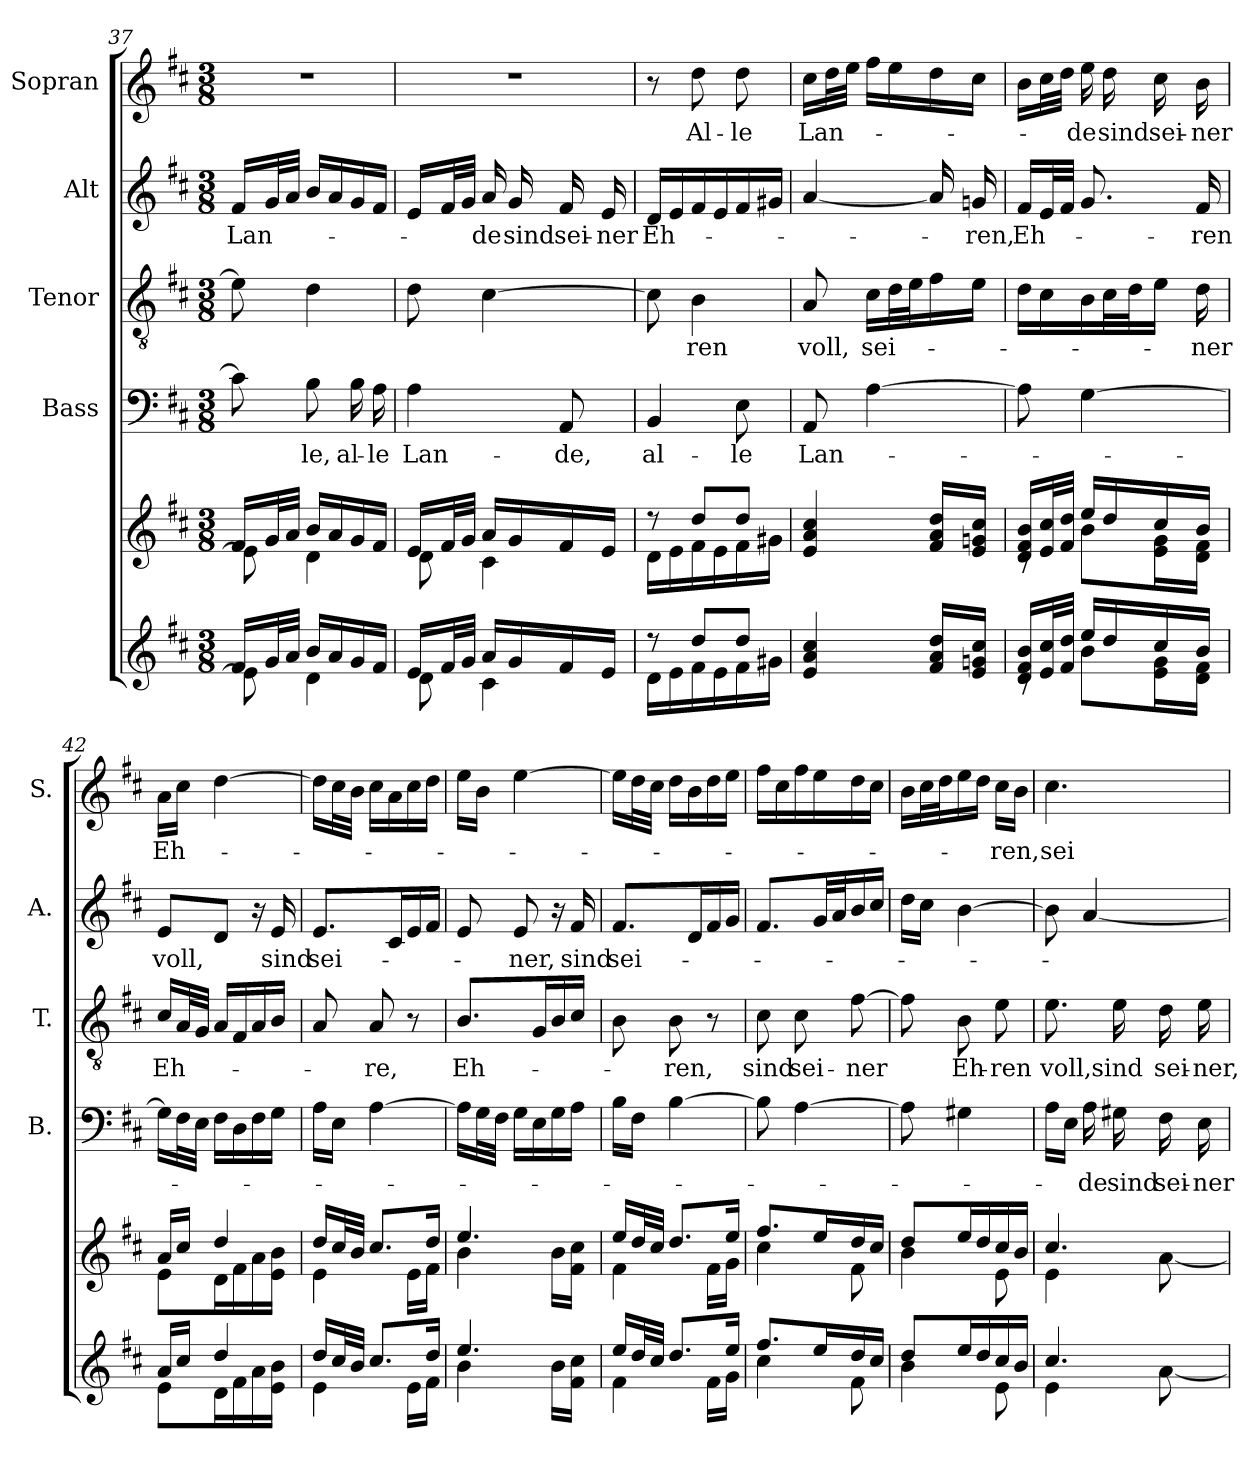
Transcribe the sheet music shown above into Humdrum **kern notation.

**kern	**kern	**kern	**text	**kern	**text	**kern	**text	**kern	**text
*part5	*part5	*part4	*part4	*part3	*part3	*part2	*part2	*part1	*part1
*staff6	*staff5	*staff4	*staff4	*staff3	*staff3	*staff2	*staff2	*staff1	*staff1
*	*	*I"Bass	*	*I"Tenor	*	*I"Alt	*	*I"Sopran	*
*	*	*I'B.	*	*I'T.	*	*I'A.	*	*I'S.	*
*clefG2	*clefG2	*clefF4	*	*clefGv2	*	*clefG2	*	*clefG2	*
*k[f#c#]	*k[f#c#]	*k[f#c#]	*	*k[f#c#]	*	*k[f#c#]	*	*k[f#c#]	*
*D:	*D:	*D:	*	*D:	*	*D:	*	*D:	*
*M3/8	*M3/8	*M3/8	*	*M3/8	*	*M3/8	*	*M3/8	*
=37	=37	=37	=37	=37	=37	=37	=37	=37	=37
*^	*^	*	*	*	*	*	*	*	*
!	!	!	!	!	!	!	!	!	!LO:LY:b	!	!
16f#/LL	8e\]	16f#/LL	8e\]	8c#\]	.	8e\]	.	16f#/LL	Lan-	4.r	.
32g/L	.	32g/L	.	.	.	.	.	32g/L	.	.	.
32a/JJJ	.	32a/JJJ	.	.	.	.	.	32a/JJJ	.	.	.
!	!	!	!	!	!LO:LY:b	!	!	!	!	!	!
16b/LL	4d\	16b/LL	4d\	8B\	-le,	4d\	.	16b/LL	.	.	.
16a/	.	16a/	.	.	.	.	.	16a/	.	.	.
!	!	!	!	!	!LO:LY:b	!	!	!	!	!	!
16g/	.	16g/	.	16B\	al-	.	.	16g/	.	.	.
!	!	!	!	!	!LO:LY:b	!	!	!	!	!	!
16f#/JJ	.	16f#/JJ	.	16A\	-le	.	.	16f#/JJ	.	.	.
!!LO:LB:g=z
=38	=38	=38	=38	=38	=38	=38	=38	=38	=38	=38	=38
!	!	!	!	!	!LO:LY:b	!	!	!	!	!	!
16e/LL	8d\	16e/LL	8d\	4A\	Lan-	8d\	.	16e/LL	.	4.r	.
32f#/L	.	32f#/L	.	.	.	.	.	32f#/L	.	.	.
32g/JJJ	.	32g/JJJ	.	.	.	.	.	32g/JJJ	.	.	.
!	!	!	!	!	!	!	!	!	!LO:LY:b	!	!
16a/LL	4c#\	16a/LL	4c#\	.	.	[4c#\	.	16a/	-de	.	.
!	!	!	!	!	!	!	!	!	!LO:LY:b	!	!
16g/	.	16g/	.	.	.	.	.	16g/	sind	.	.
!	!	!	!	!	!LO:LY:b	!	!	!	!LO:LY:b	!	!
16f#/	.	16f#/	.	8AA/	-de,	.	.	16f#/	sei-	.	.
!	!	!	!	!	!	!	!	!	!LO:LY:b	!	!
16e/JJ	.	16e/JJ	.	.	.	.	.	16e/	-ner	.	.
=39	=39	=39	=39	=39	=39	=39	=39	=39	=39	=39	=39
!	!	!	!	!	!LO:LY:b	!	!	!	!LO:LY:b	!	!
8rdd	16d\LL	8rdd	16d\LL	4BB/	al-	8c#\]	.	16d/LL	Eh-	8r	.
.	16e\	.	16e\	.	.	.	.	16e/	.	.	.
!	!	!	!	!	!	!	!LO:LY:b	!	!	!	!LO:LY:b
8dd/L	16f#\	8dd/L	16f#\	.	.	4B\	-ren	16f#/	.	8dd\	Al-
.	16e\	.	16e\	.	.	.	.	16e/	.	.	.
!	!	!	!	!	!LO:LY:b	!	!	!	!	!	!LO:LY:b
8dd/J	16f#\	8dd/J	16f#\	8E\	-le	.	.	16f#/	.	8dd\	-le
.	16g#X\JJ	.	16g#X\JJ	.	.	.	.	16g#X/JJ	.	.	.
=40	=40	=40	=40	=40	=40	=40	=40	=40	=40	=40	=40
!	!	!	!	!	!LO:LY:b	!	!LO:LY:b	!	!	!	!LO:LY:b
*v	*v	*	*	*	*	*	*	*	*	*	*
*	*v	*v	*	*	*	*	*	*	*	*
4e/ 4a/ 4cc#/	4e/ 4a/ 4cc#/	8AA/	Lan-	8A/	voll,	[4a/	.	16cc#\LL	Lan-
.	.	.	.	.	.	.	.	32dd\L	.
.	.	.	.	.	.	.	.	32ee\JJJ	.
!	!	!	!	!	!LO:LY:b	!	!	!	!
.	.	[4A\	.	16c#\LL	sei-	.	.	16ff#\LL	.
.	.	.	.	32d\L	.	.	.	16ee\	.
.	.	.	.	32e\J	.	.	.	.	.
16f#/ 16a/ 16dd/LL	16f#/ 16a/ 16dd/LL	.	.	16f#\	.	16a/]	.	16dd\	.
!	!	!	!	!	!	!	!LO:LY:b	!	!
16e/ 16gn/ 16cc#/JJ	16e/ 16gn/ 16cc#/JJ	.	.	16e\JJ	.	16gn/	-ren,	16cc#\JJ	.
=41	=41	=41	=41	=41	=41	=41	=41	=41	=41
*^	*^	*	*	*	*	*	*	*	*
!	!	!	!	!	!	!	!	!	!LO:LY:b	!	!
16d/ 16f#/ 16b/LL	8rc	16d/ 16f#/ 16b/LL	8rc	8A\]	.	16d\LL	.	16f#/LL	Eh-	16b\LL	.
32e/ 32cc#/L	.	32e/ 32cc#/L	.	.	.	16c#\	.	32e/L	.	32cc#\L	.
32f#/ 32dd/JJJ	.	32f#/ 32dd/JJJ	.	.	.	.	.	32f#/JJJ	.	32dd\JJJ	.
!	!	!	!	!	!	!	!	!	!	!	!LO:LY:b
16ee/LL	8b\L	16ee/LL	8b\L	[4G\	.	16B\	.	8.g/	.	16ee\	-de
!	!	!	!	!	!	!	!	!	!	!	!LO:LY:b
16dd/	.	16dd/	.	.	.	32c#\L	.	.	.	16dd\	sind
.	.	.	.	.	.	32d\J	.	.	.	.	.
!	!	!	!	!	!	!	!	!	!	!	!LO:LY:b
16cc#/	16e\ 16g\L	16cc#/	16e\ 16g\L	.	.	16e\JJ	.	.	.	16cc#\	sei-
!	!	!	!	!	!	!	!LO:LY:b	!	!LO:LY:b	!	!LO:LY:b
16b/JJ	16d\ 16f#\JJ	16b/JJ	16d\ 16f#\JJ	.	.	16d\	-ner	16f#/	-ren	16b\	-ner
=42	=42	=42	=42	=42	=42	=42	=42	=42	=42	=42	=42
!	!	!	!	!	!	!	!LO:LY:b	!	!LO:LY:b	!	!LO:LY:b
16a/LL	8e\L	16a/LL	8e\L	16G\LL]	.	16c#/LL	Eh-	8e/L	voll,	16a\LL	Eh-
16cc#/JJ	.	16cc#/JJ	.	32F#\L	.	32A/L	.	.	.	16cc#\JJ	.
.	.	.	.	32E\JJJ	.	32G/JJJ	.	.	.	.	.
4dd/	16d\L	4dd/	16d\L	16F#\LL	.	16A/LL	.	8d/J	.	[4dd\	.
.	16f#\	.	16f#\	16D\	.	16F#/	.	.	.	.	.
.	16a\	.	16a\	16F#\	.	16A/	.	16r	.	.	.
!	!	!	!	!	!	!	!	!	!LO:LY:b	!	!
.	16e\ 16b\JJ	.	16e\ 16b\JJ	16G\JJ	.	16B/JJ	.	16e/	sind	.	.
=43	=43	=43	=43	=43	=43	=43	=43	=43	=43	=43	=43
!	!	!	!	!	!	!	!	!	!LO:LY:b	!	!
16dd/LL	4e\	16dd/LL	4e\	16A\LL	.	8A/	.	8.e/L	sei-	16dd\LL]	.
32cc#/L	.	32cc#/L	.	16E\JJ	.	.	.	.	.	32cc#\L	.
32b/JJJ	.	32b/JJJ	.	.	.	.	.	.	.	32b\JJJ	.
!	!	!	!	!	!	!	!LO:LY:b	!	!	!	!
8.cc#/L	.	8.cc#/L	.	[4A\	.	8A/	-re,	.	.	16cc#\LL	.
.	.	.	.	.	.	.	.	16c#/L	.	16a\	.
.	16e\LL	.	16e\LL	.	.	8r	.	16e/	.	16cc#\	.
16dd/Jk	16f#\JJ	16dd/Jk	16f#\JJ	.	.	.	.	16f#/JJ	.	16dd\JJ	.
!!LO:PB:g=z
=44	=44	=44	=44	=44	=44	=44	=44	=44	=44	=44	=44
!	!	!	!	!	!	!	!LO:LY:b	!	!	!	!
4.ee/	4b\	4.ee/	4b\	16A\LL]	.	8.B/L	Eh-	8e/	.	16ee\LL	.
.	.	.	.	32G\L	.	.	.	.	.	16b\JJ	.
.	.	.	.	32F#\JJJ	.	.	.	.	.	.	.
!	!	!	!	!	!	!	!	!	!LO:LY:b	!	!
.	.	.	.	16G\LL	.	.	.	8e/	-ner,	[4ee\	.
.	.	.	.	16E\	.	16G/L	.	.	.	.	.
.	16b\LL	.	16b\LL	16G\	.	16B/	.	16r	.	.	.
!	!	!	!	!	!	!	!	!	!LO:LY:b	!	!
.	16f#\ 16cc#\JJ	.	16f#\ 16cc#\JJ	16A\JJ	.	16c#/JJ	.	16f#/	sind	.	.
=45	=45	=45	=45	=45	=45	=45	=45	=45	=45	=45	=45
!	!	!	!	!	!	!	!	!	!LO:LY:b	!	!
16ee/LL	4f#\	16ee/LL	4f#\	16B\LL	.	8B\	.	8.f#/L	sei-	16ee\LL]	.
32dd/L	.	32dd/L	.	16F#\JJ	.	.	.	.	.	32dd\L	.
32cc#/JJJ	.	32cc#/JJJ	.	.	.	.	.	.	.	32cc#\JJJ	.
!	!	!	!	!	!	!	!LO:LY:b	!	!	!	!
8.dd/L	.	8.dd/L	.	[4B\	.	8B\	-ren,	.	.	16dd\LL	.
.	.	.	.	.	.	.	.	16d/L	.	16b\	.
.	16f#\LL	.	16f#\LL	.	.	8r	.	16f#/	.	16dd\	.
16ee/Jk	16g\JJ	16ee/Jk	16g\JJ	.	.	.	.	16g/JJ	.	16ee\JJ	.
=46	=46	=46	=46	=46	=46	=46	=46	=46	=46	=46	=46
!	!	!	!	!	!	!	!LO:LY:b	!	!	!	!
8.ff#/L	4cc#\	8.ff#/L	4cc#\	8B\]	.	8c#\	sind	8.f#/L	.	16ff#\LL	.
.	.	.	.	.	.	.	.	.	.	16cc#\	.
!	!	!	!	!	!	!	!LO:LY:b	!	!	!	!
.	.	.	.	[4A\	.	8c#\	sei-	.	.	16ff#\	.
16ee/L	.	16ee/L	.	.	.	.	.	32g/LL	.	16ee\	.
.	.	.	.	.	.	.	.	32a/J	.	.	.
!	!	!	!	!	!	!	!LO:LY:b	!	!	!	!
16dd/	8f#\	16dd/	8f#\	.	.	[8f#\	-ner	16b/	.	16dd\	.
16cc#/JJ	.	16cc#/JJ	.	.	.	.	.	16cc#/JJ	.	16cc#\JJ	.
=47	=47	=47	=47	=47	=47	=47	=47	=47	=47	=47	=47
8dd/L	4b\	8dd/L	4b\	8A\]	.	8f#\]	.	16dd\LL	.	16b\LL	.
.	.	.	.	.	.	.	.	16cc#\JJ	.	32cc#\L	.
.	.	.	.	.	.	.	.	.	.	32dd\J	.
!	!	!	!	!	!	!	!LO:LY:b	!	!	!	!
16ee/L	.	16ee/L	.	4G#X\	.	8B\	Eh-	[4b\	.	16ee\	.
16dd/	.	16dd/	.	.	.	.	.	.	.	16dd\JJ	.
!	!	!	!	!	!	!	!LO:LY:b	!	!	!	!LO:LY:b
16cc#/	8e\	16cc#/	8e\	.	.	8e\	-ren	.	.	16cc#\LL	-ren,
16b/JJ	.	16b/JJ	.	.	.	.	.	.	.	16b\JJ	.
=48	=48	=48	=48	=48	=48	=48	=48	=48	=48	=48	=48
!	!	!	!	!	!	!	!LO:LY:b	!	!	!	!LO:LY:b
4.cc#/	4e\	4.cc#/	4e\	16A\LL	.	8.e\	voll,	8b\]	.	4.cc#\	sei-
.	.	.	.	16E\JJ	.	.	.	.	.	.	.
!	!	!	!	!	!LO:LY:b	!	!	!	!	!	!
.	.	.	.	16A\	-de	.	.	[4a/	.	.	.
!	!	!	!	!	!LO:LY:b	!	!LO:LY:b	!	!	!	!
.	.	.	.	16G#X\	sind	16e\	sind	.	.	.	.
!	!	!	!	!	!LO:LY:b	!	!LO:LY:b	!	!	!	!
.	[<8a\	.	[<8a\	16F#\	sei-	16d\	sei-	.	.	.	.
!	!	!	!	!	!LO:LY:b	!	!LO:LY:b	!	!	!	!
.	.	.	.	16E\	-ner	16e\	-ner,	.	.	.	.
*v	*v	*	*	*	*	*	*	*	*	*	*
*	*v	*v	*	*	*	*	*	*	*	*
=	=	=	=	=	=	=	=	=	=
*-	*-	*-	*-	*-	*-	*-	*-	*-	*-
